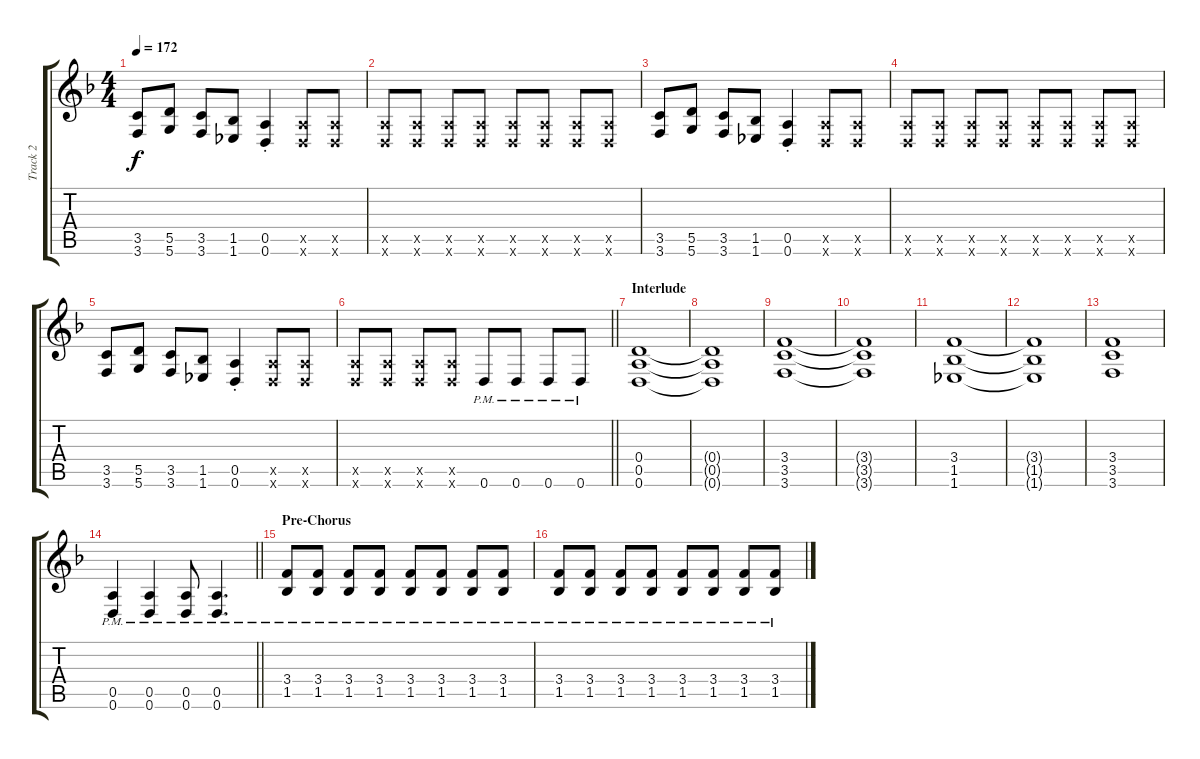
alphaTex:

\track ("Track 2" "Track 2") {instrument distortionguitar}
\staff {score tabs}
\tuning (E4 B3 G3 D3 A2 D2) {hide}
\ts (4 4)
\tempo 172
\clef g2
\ks f
(3.5 3.6).8{dy f} (5.5 5.6).8 (3.5 3.6).8 (1.5 1.6).8 (0.5{st} 0.6{st}).4 (0.5{x} 0.6{x}).8 (0.5{x} 0.6{x}).8 |
(0.5{x} 0.6{x}).8 (0.5{x} 0.6{x}).8 (0.5{x} 0.6{x}).8 (0.5{x} 0.6{x}).8 (0.5{x} 0.6{x}).8 (0.5{x} 0.6{x}).8 (0.5{x} 0.6{x}).8 (0.5{x} 0.6{x}).8 |
(3.5 3.6).8 (5.5 5.6).8 (3.5 3.6).8 (1.5 1.6).8 (0.5{st} 0.6{st}).4 (0.5{x} 0.6{x}).8 (0.5{x} 0.6{x}).8 |
(0.5{x} 0.6{x}).8 (0.5{x} 0.6{x}).8 (0.5{x} 0.6{x}).8 (0.5{x} 0.6{x}).8 (0.5{x} 0.6{x}).8 (0.5{x} 0.6{x}).8 (0.5{x} 0.6{x}).8 (0.5{x} 0.6{x}).8 |
(3.5 3.6).8 (5.5 5.6).8 (3.5 3.6).8 (1.5 1.6).8 (0.5{st} 0.6{st}).4 (0.5{x} 0.6{x}).8 (0.5{x} 0.6{x}).8 |
\barLineRight lightlight
(0.5{x} 0.6{x}).8 (0.5{x} 0.6{x}).8 (0.5{x} 0.6{x}).8 (0.5{x} 0.6{x}).8 0.6{pm}.8 0.6{pm}.8 0.6{pm}.8 0.6{pm}.8 |
\section ("" "Interlude")
(0.4 0.5 0.6).1 |
(0.4{t} 0.5{t} 0.6{t}).1 |
(3.4 3.5 3.6).1 |
(3.4{t} 3.5{t} 3.6{t}).1 |
(3.4 1.5 1.6).1 |
(3.4{t} 1.5{t} 1.6{t}).1 |
(3.4 3.5 3.6).1 |
\barLineRight lightlight
(0.5{pm} 0.6{pm}).4 (0.5{pm} 0.6{pm}).4 (0.5{pm} 0.6{pm}).8 (0.5{pm} 0.6{pm}).4{d} |
\section ("" "Pre-Chorus")
(3.4{pm} 1.5{pm}).8 (3.4{pm} 1.5{pm}).8 (3.4{pm} 1.5{pm}).8 (3.4{pm} 1.5{pm}).8 (3.4{pm} 1.5{pm}).8 (3.4{pm} 1.5{pm}).8 (3.4{pm} 1.5{pm}).8 (3.4{pm} 1.5{pm}).8 |
(3.4{pm} 1.5{pm}).8 (3.4{pm} 1.5{pm}).8 (3.4{pm} 1.5{pm}).8 (3.4{pm} 1.5{pm}).8 (3.4{pm} 1.5{pm}).8 (3.4{pm} 1.5{pm}).8 (3.4{pm} 1.5{pm}).8 (3.4{ss pm} 1.5{ss pm}).8
